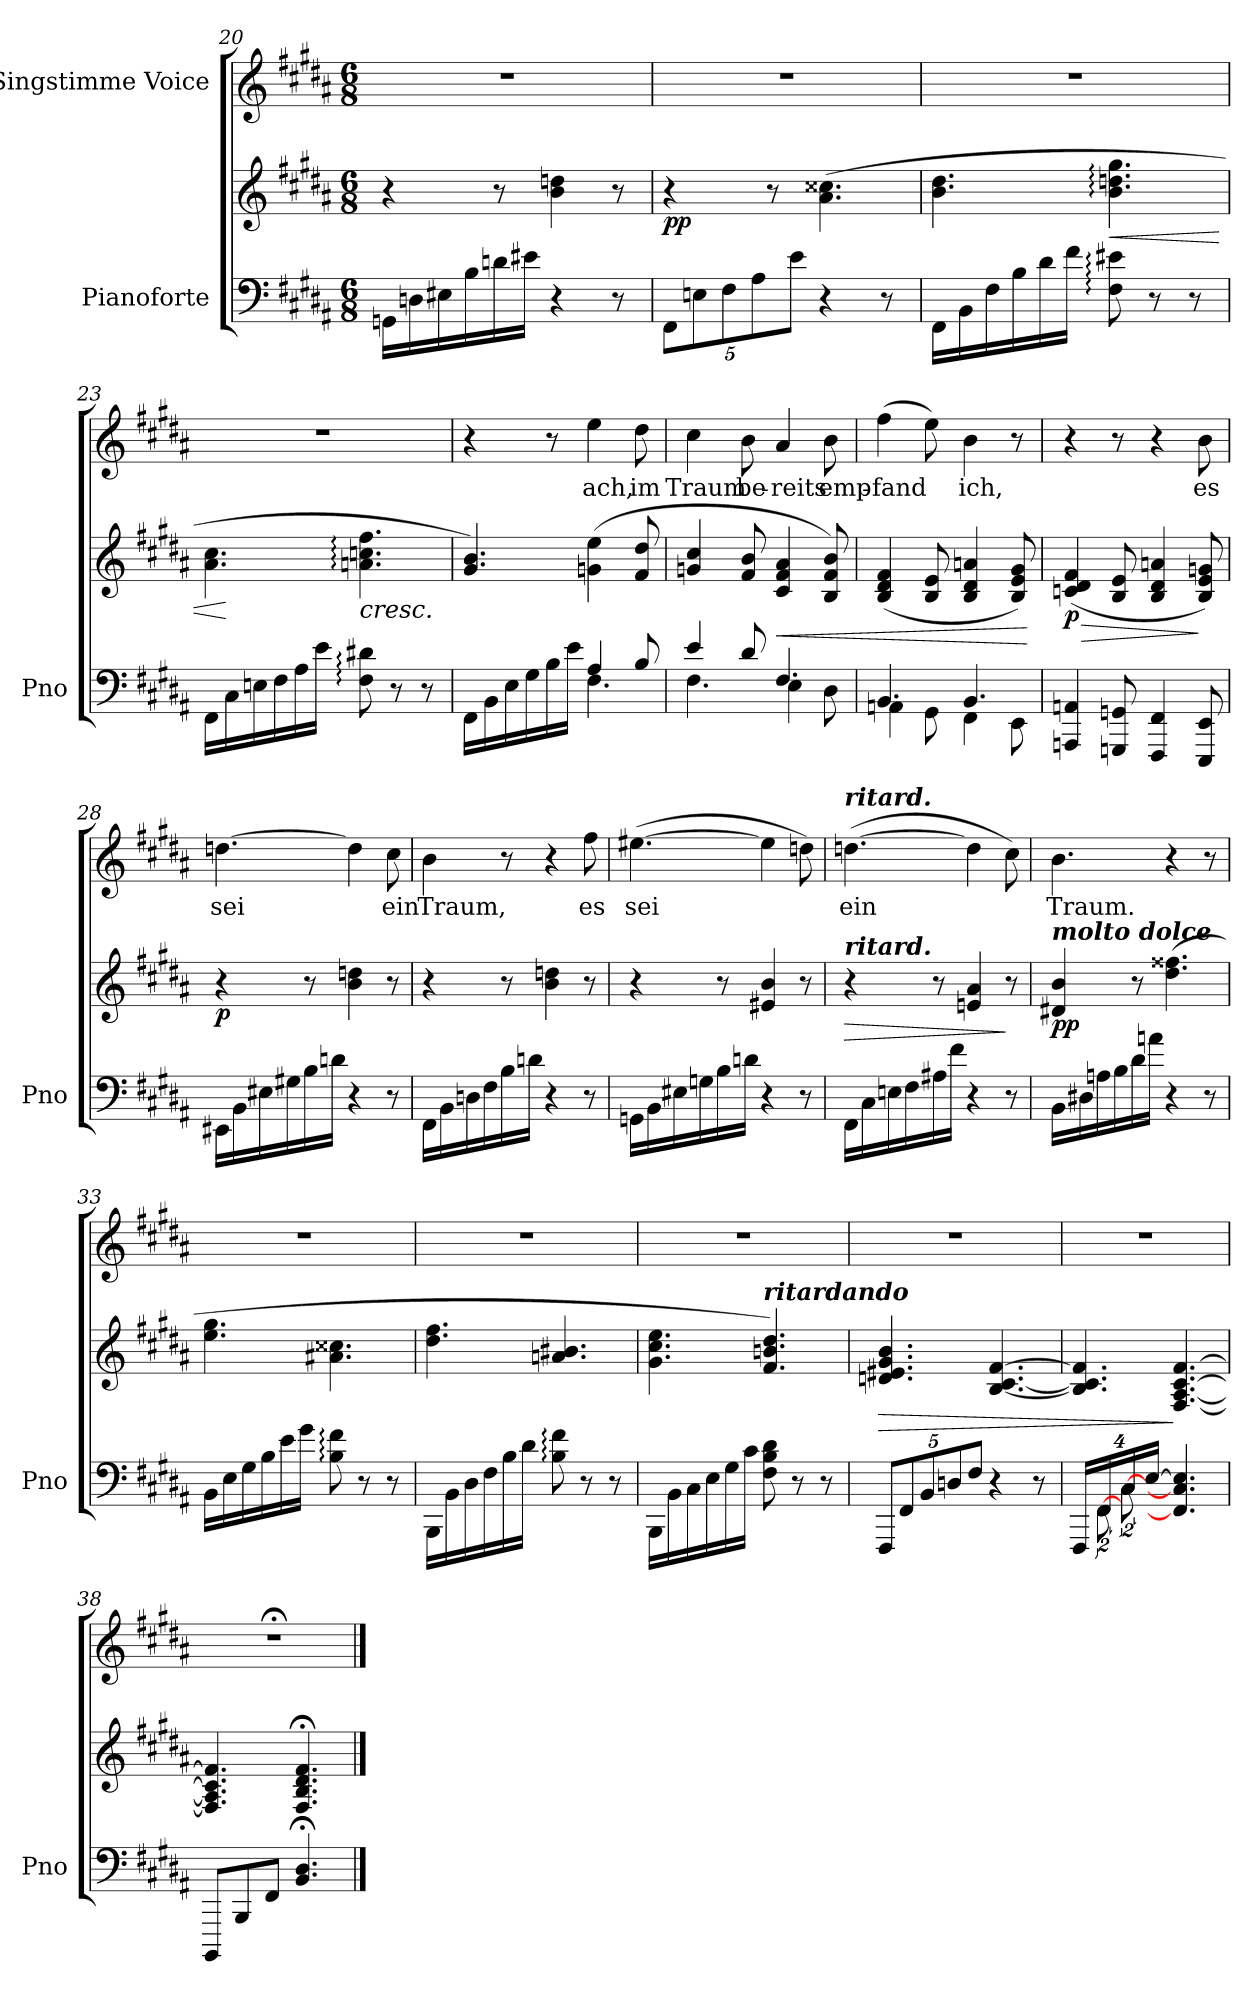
**kern	**kern	**dynam	**kern	**text
*part2	*part2	*part2	*part1	*part1
*staff3	*staff2	*staff2/3	*staff1	*staff1
*I"Pianoforte	*	*	*I"Singstimme Voice	*
*I'Pno	*	*	*	*
*clefF4	*clefG2	*	*clefG2	*
*k[f#c#g#d#a#]	*k[f#c#g#d#a#]	*	*k[f#c#g#d#a#]	*
*M6/8	*M6/8	*	*M6/8	*
*MM75	*MM75	*	*MM75	*
=20	=20	=20	=20	=20
16GGn\LL	4r	.	2.r	.
16Dn\	.	.	.	.
16E#X\	.	.	.	.
16B\	.	.	.	.
16dn\	8r	.	.	.
16e#X\JJ	.	.	.	.
4r	4b\ 4ddn\	.	.	.
8r	8r	.	.	.
!!LO:LB:g=z
=21	=21	=21	=21	=21
*Xbrackettup	*	*	*	*
!	!	!LO:DY:b	!	!
40%3FF#\L	4r	pp	2.r	.
40%3En\	.	.	.	.
40%3F#\	.	.	.	.
40%3A#\	.	.	.	.
.	8r	.	.	.
40%3e\J	.	.	.	.
4r	(>4.a#\ 4.cc##X\	.	.	.
8r	.	.	.	.
=22	=22	=22	=22	=22
16FF#\LL	4.b\ 4.dd#\	.	2.r	.
16BB\	.	[	.	.
16F#\	.	.	.	.
16B\	.	.	.	.
16d#\	.	.	.	.
16f#\JJ	.	.	.	.
!	!	!LO:HP:b	!	!
!	!	!LO:HP:n=1:b	!	!
8F#\: 8e#X\:	4.b\: 4.ddn\: 4.gg#\:	> <	.	.
8r	.	.	.	.
8r	.	.	.	.
.	.	]	.	.
=23	=23	=23	=23	=23
16FF#\LL	4.a#\ 4.cc#\	.	2.r	.
16C#\	.	[	.	.
16En\	.	.	.	.
16F#\	.	.	.	.
16A#\	.	.	.	.
16e\JJ	.	.	.	.
!	!	!LO:HP:b	!	!
!	!	!LO:HP:n=1:b	!	!
8F#\: 8d#X\:	4.an\: 4.ccn\: 4.ff#\:	> <	.	.
8r	.	.	.	.
8r	.	.	.	.
.	.	]	.	.
!!LO:LB:g=z
=24	=24	=24	=24	=24
*^	*	*	*	*
4.ryy	16FF#\LL	4.g#/ 4.b/)	.	4r	.
.	16BB\	.	.	.	.
.	16E\	.	.	.	.
.	16G#\	.	.	.	.
.	16B\	.	.	8r	.
.	16e\JJ	.	.	.	.
!	!	!	!	!	!LO:LY:b
4A#/	4.F#\	(>4gn\ 4ee\	.	4ee\	ach,
!	!	!	!	!	!LO:LY:b
8B/	.	8f#/ 8dd#/	.	8dd#\	im
=25	=25	=25	=25	=25	=25
!	!	!	!	!	!LO:LY:b
4e/	4.F#\	4gn/ 4cc#/	.	4cc#\	Traum
!	!	!	!	!	!LO:LY:b
8d#/	.	8f#/ 8b/	.	8b\	be-
!	!	!	!LO:HP:b	!	!LO:LY:b
4.F#/	4E\	4c#/ 4f#/ 4a#/	<	4a#/	-reits
!	!	!	!	!	!LO:LY:b
.	8D#\	8B/ 8f#/ 8b/)	.	8b\	emp-
=26	=26	=26	=26	=26	=26
!	!	!	!	!	!LO:LY:b
4.BB/	4AAn\	(>4B/ 4d#/ 4f#/	.	(>4ff#\	-fand
.	8GG#\	8B/ 8e/	.	8ee\)	.
!	!	!	!	!	!LO:LY:b
4.BB/	4FF#\	4B/ 4d#/ 4an/	.	4b\	ich,
.	8EE\	8B/ 8e/ 8g#/)	.	8r	.
*v	*v	*	*	*	*
.	.	[	.	.
=27	=27	=27	=27	=27
!	!	!LO:HP:b	!	!
!	!	!LO:DY:n=1:b	!	!
4AAAn/ 4AAn/	(>4cn/ 4d#/ 4f#/	> p	4r	.
8GGGn/ 8GGn/	8B/ 8e/	.	8r	.
4FFF#/ 4FF#/	4B/ 4d#/ 4an/	.	4r	.
!	!	!	!	!LO:LY:b
8EEE/ 8EE/	8B/ 8e/ 8gn/)	]	8b\	es
!!LO:PB:g=z
=28	=28	=28	=28	=28
!	!	!LO:DY:b	!	!LO:LY:b
16EE#X\LL	4r	p	[4.ddn\	sei
16BB\	.	.	.	.
16E#X\	.	.	.	.
16G#X\	.	.	.	.
16B\	8r	.	.	.
16dn\JJ	.	.	.	.
4r	4b\ 4ddn\	.	4dd\]	.
!	!	!	!	!LO:LY:b
8r	8r	.	8cc#\	ein
=29	=29	=29	=29	=29
!	!	!	!	!LO:LY:b
16FF#\LL	4r	.	4b\	Traum,
16BB\	.	.	.	.
16Dn\	.	.	.	.
16F#\	.	.	.	.
16B\	8r	.	8r	.
16dn\JJ	.	.	.	.
4r	4b\ 4ddn\	.	4r	.
!	!	!	!	!LO:LY:b
8r	8r	.	8ff#\	es
=30	=30	=30	=30	=30
!	!	!	!	!LO:LY:b
16GGn\LL	4r	.	(>[4.ee#X\	sei
16BB\	.	.	.	.
16E#X\	.	.	.	.
16Gn\	.	.	.	.
16B\	8r	.	.	.
16dn\JJ	.	.	.	.
4r	4e#X/ 4b/	.	4ee#\]	.
8r	8r	.	8ddn\)	.
!!LO:LB:g=z
=31	=31	=31	=31	=31
*	*	*	*MM69	*
!	!	!	!LO:TX:a:Bi:t=ritard.	!
!	!LO:TX:a:Bi:t=ritard.	!	!	!
!	!	!LO:HP:b	!	!LO:LY:b
16FF#\LL	4r	>	(>[4.ddn\	ein
16C#\	.	.	.	.
16En\	.	.	.	.
16F#\	.	.	.	.
16A#X\	8r	.	.	.
16f#\JJ	.	.	.	.
*	*	*	*MM66	*
4r	4en/ 4a#/	.	4dd\]	.
*	*	*	*MM63	*
8r	8r	]	8cc#\)	.
=32	=32	=32	=32	=32
!	!LO:TX:a:Bi:t=molto dolce	!	!	!
!	!	!LO:DY:b	!	!LO:LY:b
16BB\LL	4d#X/ 4b/	pp	4.b\	Traum.
16D#X\	.	.	.	.
16An\	.	.	.	.
16B\	.	.	.	.
16d#\	8r	.	.	.
16an\JJ	.	.	.	.
4r	(>4.dd#\ 4.ff##X\	.	4r	.
8r	.	.	8r	.
=33	=33	=33	=33	=33
16BB\LL	4.ee\ 4.gg#\	.	2.r	.
16E\	.	.	.	.
16G#\	.	.	.	.
16B\	.	.	.	.
16e\	.	.	.	.
16g#\JJ	.	.	.	.
8B\: 8f#\:	4.a#X\ 4.cc##X\	.	.	.
8r	.	.	.	.
8r	.	.	.	.
=34	=34	=34	=34	=34
16BBB\LL	4.dd#\ 4.ff#\	.	2.r	.
16BB\	.	.	.	.
16D#\	.	.	.	.
16F#\	.	.	.	.
16B\	.	.	.	.
16d#\JJ	.	.	.	.
8B\: 8f#\:	4.an/ 4.b#X/	.	.	.
8r	.	.	.	.
8r	.	.	.	.
!!LO:LB:g=z
=35	=35	=35	=35	=35
16BBB\LL	4.g#\ 4.cc#\ 4.ee\	.	2.r	.
16BB\	.	.	.	.
16C#\	.	.	.	.
16E\	.	.	.	.
16G#\	.	.	.	.
16c#\JJ	.	.	.	.
!	!LO:TX:a:Bi:t=ritardando	!	!	!
8F#\ 8B\ 8d#\	4.f#/ 4.bn/ 4.dd#/)	.	.	.
8r	.	.	.	.
8r	.	.	.	.
=36	=36	=36	=36	=36
*	*	*	*MM60	*
!	!	!LO:HP:b	!	!
40%3FFF#/L	4.dn/ 4.e#X/ 4.g#/ 4.b/	>	2.r	.
40%3FF#/	.	.	.	.
40%3BB/	.	.	.	.
40%3Dn/	.	.	.	.
40%3F#/J	.	.	.	.
4r	[4.B/ [4.c#/ [4.f#/	.	.	.
8r	.	.	.	.
=37	=37	=37	=37	=37
*^	*	*	*	*
*	*brackettup	*	*	*	*
*v	*v	*	*	*	*
*	*	*	*MM51	*
*^	*	*	*	*
*	*^	*	*	*	*
32%3FFF#/L	32%3ryy	16%3ryy	4.B/] 4.c#/] 4.f#/]	.	2.r	.
[32%3FF#/	16%3FF#\	.	.	.	.	.
!LO:N:head=solid	!	!LO:N:head=solid	!	!	!	!
[32%3C#/	.	16%3C#\	.	.	.	.
[32%3E/J	32%3ryy	.	.	.	.	.
4.FF#/] 4.C#/] 4.E/]	4.rEEyy	4.rAyy	[4.F#/ [4.A#/ [4.c#/ [4.f#/	]	.	.
*v	*v	*v	*	*	*	*
=38	=38	=38	=38	=38
*	*	*	*MM48	*
8BBBB/L	4.F#/] 4.A#/] 4.c#/] 4.f#/]	.	2.r;<	.
8BBB/	.	.	.	.
8FF#/J	.	.	.	.
4.BB/; 4.D#/;	4.F#/;< 4.B/;< 4.d#/;< 4.f#/;<	.	.	.
==	==	==	==	==
*-	*-	*-	*-	*-
